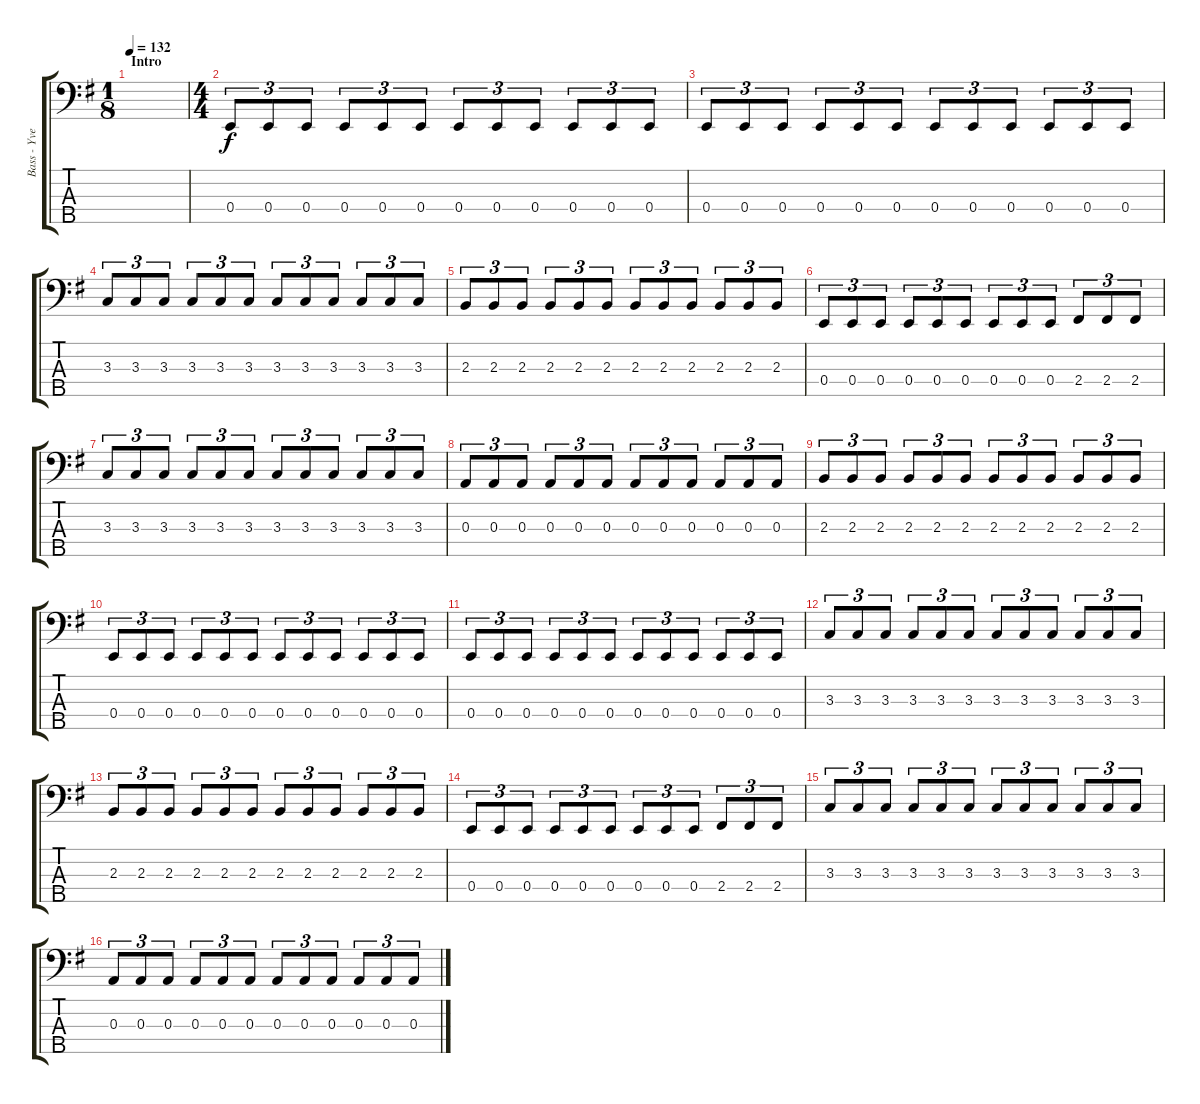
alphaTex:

\track ("Bass - Yves Huts" "Bass - Yve") {instrument electricbassfinger}
\staff {score tabs}
\tuning (G2 D2 A1 E1 B0) {hide}
\ts (1 8)
\section ("" "Intro")
\tempo 132
\clef f4
\ks g
|
\ts (4 4)
0.4.8{tu (3 2)} 0.4.8{tu (3 2)} 0.4.8{tu (3 2)} 0.4.8{tu (3 2)} 0.4.8{tu (3 2)} 0.4.8{tu (3 2)} 0.4.8{tu (3 2)} 0.4.8{tu (3 2)} 0.4.8{tu (3 2)} 0.4.8{tu (3 2)} 0.4.8{tu (3 2)} 0.4.8{tu (3 2)} |
0.4.8{tu (3 2)} 0.4.8{tu (3 2)} 0.4.8{tu (3 2)} 0.4.8{tu (3 2)} 0.4.8{tu (3 2)} 0.4.8{tu (3 2)} 0.4.8{tu (3 2)} 0.4.8{tu (3 2)} 0.4.8{tu (3 2)} 0.4.8{tu (3 2)} 0.4.8{tu (3 2)} 0.4.8{tu (3 2)} |
3.3.8{tu (3 2)} 3.3.8{tu (3 2)} 3.3.8{tu (3 2)} 3.3.8{tu (3 2)} 3.3.8{tu (3 2)} 3.3.8{tu (3 2)} 3.3.8{tu (3 2)} 3.3.8{tu (3 2)} 3.3.8{tu (3 2)} 3.3.8{tu (3 2)} 3.3.8{tu (3 2)} 3.3.8{tu (3 2)} |
2.3.8{tu (3 2)} 2.3.8{tu (3 2)} 2.3.8{tu (3 2)} 2.3.8{tu (3 2)} 2.3.8{tu (3 2)} 2.3.8{tu (3 2)} 2.3.8{tu (3 2)} 2.3.8{tu (3 2)} 2.3.8{tu (3 2)} 2.3.8{tu (3 2)} 2.3.8{tu (3 2)} 2.3.8{tu (3 2)} |
0.4.8{tu (3 2)} 0.4.8{tu (3 2)} 0.4.8{tu (3 2)} 0.4.8{tu (3 2)} 0.4.8{tu (3 2)} 0.4.8{tu (3 2)} 0.4.8{tu (3 2)} 0.4.8{tu (3 2)} 0.4.8{tu (3 2)} 2.4.8{tu (3 2)} 2.4.8{tu (3 2)} 2.4.8{tu (3 2)} |
3.3.8{tu (3 2)} 3.3.8{tu (3 2)} 3.3.8{tu (3 2)} 3.3.8{tu (3 2)} 3.3.8{tu (3 2)} 3.3.8{tu (3 2)} 3.3.8{tu (3 2)} 3.3.8{tu (3 2)} 3.3.8{tu (3 2)} 3.3.8{tu (3 2)} 3.3.8{tu (3 2)} 3.3.8{tu (3 2)} |
0.3.8{tu (3 2)} 0.3.8{tu (3 2)} 0.3.8{tu (3 2)} 0.3.8{tu (3 2)} 0.3.8{tu (3 2)} 0.3.8{tu (3 2)} 0.3.8{tu (3 2)} 0.3.8{tu (3 2)} 0.3.8{tu (3 2)} 0.3.8{tu (3 2)} 0.3.8{tu (3 2)} 0.3.8{tu (3 2)} |
2.3.8{tu (3 2)} 2.3.8{tu (3 2)} 2.3.8{tu (3 2)} 2.3.8{tu (3 2)} 2.3.8{tu (3 2)} 2.3.8{tu (3 2)} 2.3.8{tu (3 2)} 2.3.8{tu (3 2)} 2.3.8{tu (3 2)} 2.3.8{tu (3 2)} 2.3.8{tu (3 2)} 2.3.8{tu (3 2)} |
0.4.8{tu (3 2)} 0.4.8{tu (3 2)} 0.4.8{tu (3 2)} 0.4.8{tu (3 2)} 0.4.8{tu (3 2)} 0.4.8{tu (3 2)} 0.4.8{tu (3 2)} 0.4.8{tu (3 2)} 0.4.8{tu (3 2)} 0.4.8{tu (3 2)} 0.4.8{tu (3 2)} 0.4.8{tu (3 2)} |
0.4.8{tu (3 2)} 0.4.8{tu (3 2)} 0.4.8{tu (3 2)} 0.4.8{tu (3 2)} 0.4.8{tu (3 2)} 0.4.8{tu (3 2)} 0.4.8{tu (3 2)} 0.4.8{tu (3 2)} 0.4.8{tu (3 2)} 0.4.8{tu (3 2)} 0.4.8{tu (3 2)} 0.4.8{tu (3 2)} |
3.3.8{tu (3 2)} 3.3.8{tu (3 2)} 3.3.8{tu (3 2)} 3.3.8{tu (3 2)} 3.3.8{tu (3 2)} 3.3.8{tu (3 2)} 3.3.8{tu (3 2)} 3.3.8{tu (3 2)} 3.3.8{tu (3 2)} 3.3.8{tu (3 2)} 3.3.8{tu (3 2)} 3.3.8{tu (3 2)} |
2.3.8{tu (3 2)} 2.3.8{tu (3 2)} 2.3.8{tu (3 2)} 2.3.8{tu (3 2)} 2.3.8{tu (3 2)} 2.3.8{tu (3 2)} 2.3.8{tu (3 2)} 2.3.8{tu (3 2)} 2.3.8{tu (3 2)} 2.3.8{tu (3 2)} 2.3.8{tu (3 2)} 2.3.8{tu (3 2)} |
0.4.8{tu (3 2)} 0.4.8{tu (3 2)} 0.4.8{tu (3 2)} 0.4.8{tu (3 2)} 0.4.8{tu (3 2)} 0.4.8{tu (3 2)} 0.4.8{tu (3 2)} 0.4.8{tu (3 2)} 0.4.8{tu (3 2)} 2.4.8{tu (3 2)} 2.4.8{tu (3 2)} 2.4.8{tu (3 2)} |
3.3.8{tu (3 2)} 3.3.8{tu (3 2)} 3.3.8{tu (3 2)} 3.3.8{tu (3 2)} 3.3.8{tu (3 2)} 3.3.8{tu (3 2)} 3.3.8{tu (3 2)} 3.3.8{tu (3 2)} 3.3.8{tu (3 2)} 3.3.8{tu (3 2)} 3.3.8{tu (3 2)} 3.3.8{tu (3 2)} |
0.3.8{tu (3 2)} 0.3.8{tu (3 2)} 0.3.8{tu (3 2)} 0.3.8{tu (3 2)} 0.3.8{tu (3 2)} 0.3.8{tu (3 2)} 0.3.8{tu (3 2)} 0.3.8{tu (3 2)} 0.3.8{tu (3 2)} 0.3.8{tu (3 2)} 0.3.8{tu (3 2)} 0.3.8{tu (3 2)}
